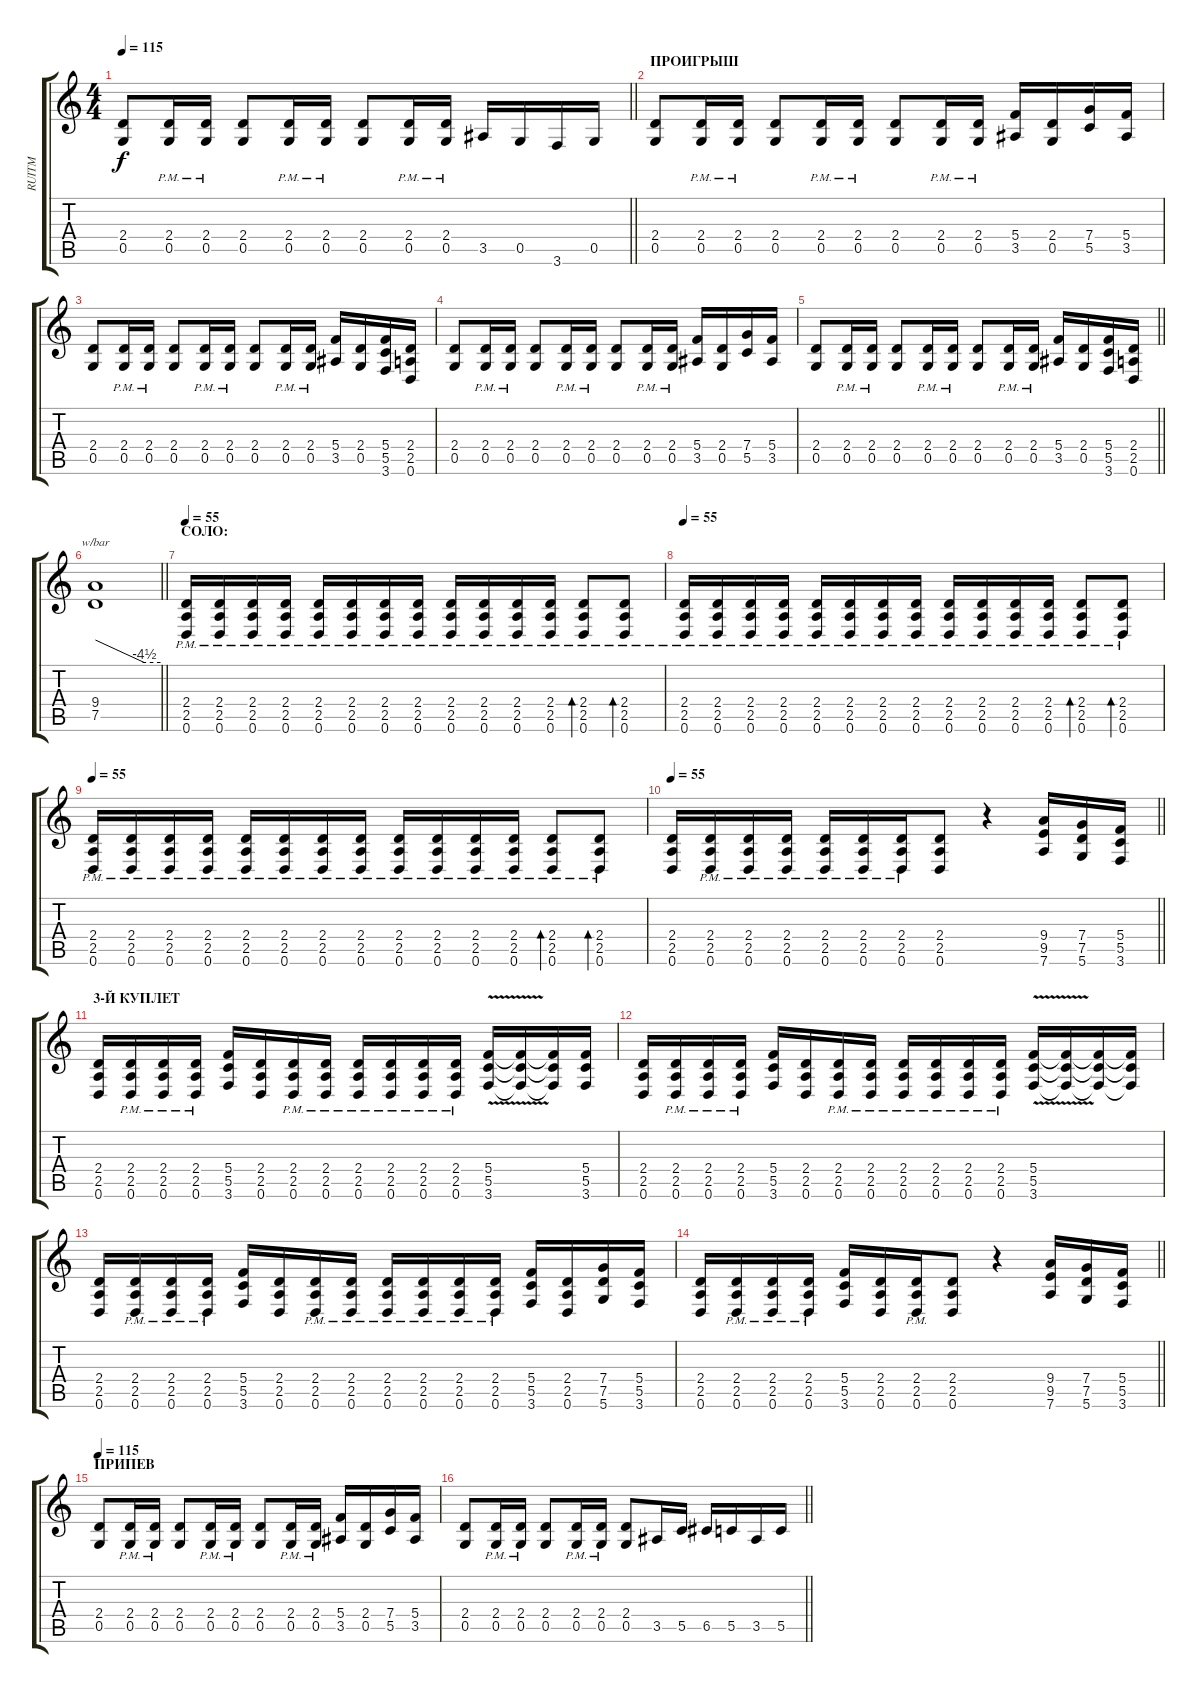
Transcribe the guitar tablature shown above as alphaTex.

\track ("RUITM" "RUITM") {instrument distortionguitar}
\staff {score tabs}
\tuning (D4 A3 F3 C3 G2 D2) {hide}
\ts (4 4)
\tempo 115
\clef g2
\barLineRight lightlight
\ks c
(2.4 0.5).8{dy f} (2.4{pm} 0.5{pm}).16 (2.4{pm} 0.5{pm}).16 (2.4 0.5).8 (2.4{pm} 0.5{pm}).16 (2.4{pm} 0.5{pm}).16 (2.4 0.5).8 (2.4{pm} 0.5{pm}).16 (2.4{pm} 0.5{pm}).16 3.5.16 0.5.16 3.6.16 0.5.16 |
\section ("" "ПРОИГРЫШ ")
(2.4 0.5).8 (2.4{pm} 0.5{pm}).16 (2.4{pm} 0.5{pm}).16 (2.4 0.5).8 (2.4{pm} 0.5{pm}).16 (2.4{pm} 0.5{pm}).16 (2.4 0.5).8 (2.4{pm} 0.5{pm}).16 (2.4{pm} 0.5{pm}).16 (5.4 3.5).16 (2.4 0.5).16 (7.4 5.5).16 (5.4 3.5).16 |
(2.4 0.5).8 (2.4{pm} 0.5{pm}).16 (2.4{pm} 0.5{pm}).16 (2.4 0.5).8 (2.4{pm} 0.5{pm}).16 (2.4{pm} 0.5{pm}).16 (2.4 0.5).8 (2.4{pm} 0.5{pm}).16 (2.4{pm} 0.5{pm}).16 (5.4 3.5).16 (2.4 0.5).16 (5.4 5.5 3.6).16 (2.4 2.5 0.6).16 |
(2.4 0.5).8 (2.4{pm} 0.5{pm}).16 (2.4{pm} 0.5{pm}).16 (2.4 0.5).8 (2.4{pm} 0.5{pm}).16 (2.4{pm} 0.5{pm}).16 (2.4 0.5).8 (2.4{pm} 0.5{pm}).16 (2.4{pm} 0.5{pm}).16 (5.4 3.5).16 (2.4 0.5).16 (7.4 5.5).16 (5.4 3.5).16 |
\barLineRight lightlight
(2.4 0.5).8 (2.4{pm} 0.5{pm}).16 (2.4{pm} 0.5{pm}).16 (2.4 0.5).8 (2.4{pm} 0.5{pm}).16 (2.4{pm} 0.5{pm}).16 (2.4 0.5).8 (2.4{pm} 0.5{pm}).16 (2.4{pm} 0.5{pm}).16 (5.4 3.5).16 (2.4 0.5).16 (5.4 5.5 3.6).16 (2.4 2.5 0.6).16 |
\section ("" "")
\barLineRight lightlight
(9.4 7.5).1{tbe (custom default 0 0 45 -18 60 -18)} |
\section ("" "СОЛО:")
\tempo 55
(2.4{pm} 2.5{pm} 0.6{pm}).16 (2.4{pm} 2.5{pm} 0.6{pm}).16 (2.4{pm} 2.5{pm} 0.6{pm}).16 (2.4{pm} 2.5{pm} 0.6{pm}).16 (2.4{pm} 2.5{pm} 0.6{pm}).16 (2.4{pm} 2.5{pm} 0.6{pm}).16 (2.4{pm} 2.5{pm} 0.6{pm}).16 (2.4{pm} 2.5{pm} 0.6{pm}).16 (2.4{pm} 2.5{pm} 0.6{pm}).16 (2.4{pm} 2.5{pm} 0.6{pm}).16 (2.4{pm} 2.5{pm} 0.6{pm}).16 (2.4{pm} 2.5{pm} 0.6{pm}).16 (2.4{pm} 2.5{pm} 0.6{pm}).8{bd 60} (2.4{pm} 2.5{pm} 0.6{pm}).8{bd 60} |
\tempo 55
(2.4{pm} 2.5{pm} 0.6{pm}).16 (2.4{pm} 2.5{pm} 0.6{pm}).16 (2.4{pm} 2.5{pm} 0.6{pm}).16 (2.4{pm} 2.5{pm} 0.6{pm}).16 (2.4{pm} 2.5{pm} 0.6{pm}).16 (2.4{pm} 2.5{pm} 0.6{pm}).16 (2.4{pm} 2.5{pm} 0.6{pm}).16 (2.4{pm} 2.5{pm} 0.6{pm}).16 (2.4{pm} 2.5{pm} 0.6{pm}).16 (2.4{pm} 2.5{pm} 0.6{pm}).16 (2.4{pm} 2.5{pm} 0.6{pm}).16 (2.4{pm} 2.5{pm} 0.6{pm}).16 (2.4{pm} 2.5{pm} 0.6{pm}).8{bd 60} (2.4{pm} 2.5{pm} 0.6{pm}).8{bd 60} |
\tempo 55
(2.4{pm} 2.5{pm} 0.6{pm}).16 (2.4{pm} 2.5{pm} 0.6{pm}).16 (2.4{pm} 2.5{pm} 0.6{pm}).16 (2.4{pm} 2.5{pm} 0.6{pm}).16 (2.4{pm} 2.5{pm} 0.6{pm}).16 (2.4{pm} 2.5{pm} 0.6{pm}).16 (2.4{pm} 2.5{pm} 0.6{pm}).16 (2.4{pm} 2.5{pm} 0.6{pm}).16 (2.4{pm} 2.5{pm} 0.6{pm}).16 (2.4{pm} 2.5{pm} 0.6{pm}).16 (2.4{pm} 2.5{pm} 0.6{pm}).16 (2.4{pm} 2.5{pm} 0.6{pm}).16 (2.4{pm} 2.5{pm} 0.6{pm}).8{bd 60} (2.4{pm} 2.5{pm} 0.6{pm}).8{bd 60} |
\tempo 55
\barLineRight lightlight
(2.4 2.5 0.6).16 (2.4{pm} 2.5{pm} 0.6{pm}).16 (2.4{pm} 2.5{pm} 0.6{pm}).16 (2.4{pm} 2.5{pm} 0.6{pm}).16 (2.4{pm} 2.5{pm} 0.6{pm}).16 (2.4{pm} 2.5{pm} 0.6{pm}).16 (2.4{pm} 2.5{pm} 0.6{pm}).16 (2.4 2.5 0.6).8 r.4 (9.4 9.5 7.6).16{instrument overdrivenguitar} (7.4 7.5 5.6).16 (5.4 5.5 3.6).16 |
\section ("" "3-Й КУПЛЕТ")
(2.4 2.5 0.6).16 (2.4{pm} 2.5{pm} 0.6{pm}).16 (2.4{pm} 2.5{pm} 0.6{pm}).16 (2.4{pm} 2.5{pm} 0.6{pm}).16 (5.4 5.5 3.6).16 (2.4 2.5 0.6).16 (2.4{pm} 2.5{pm} 0.6{pm}).16 (2.4{pm} 2.5{pm} 0.6{pm}).16 (2.4{pm} 2.5{pm} 0.6{pm}).16 (2.4{pm} 2.5{pm} 0.6{pm}).16 (2.4{pm} 2.5{pm} 0.6{pm}).16 (2.4{pm} 2.5{pm} 0.6{pm}).16 (5.4{v} 5.5{v} 3.6{v}).16 (5.4{t} 5.5{t} 3.6{t}).16 (5.4{t} 5.5{t} 3.6{t}).16 (5.4 5.5 3.6).16 |
(2.4 2.5 0.6).16 (2.4{pm} 2.5{pm} 0.6{pm}).16 (2.4{pm} 2.5{pm} 0.6{pm}).16 (2.4{pm} 2.5{pm} 0.6{pm}).16 (5.4 5.5 3.6).16 (2.4 2.5 0.6).16 (2.4{pm} 2.5{pm} 0.6{pm}).16 (2.4{pm} 2.5{pm} 0.6{pm}).16 (2.4{pm} 2.5{pm} 0.6{pm}).16 (2.4{pm} 2.5{pm} 0.6{pm}).16 (2.4{pm} 2.5{pm} 0.6{pm}).16 (2.4{pm} 2.5{pm} 0.6{pm}).16 (5.4{v} 5.5{v} 3.6{v}).16 (5.4{t} 5.5{t} 3.6{t}).16 (5.4{t} 5.5{t} 3.6{t}).16 (5.4{t} 5.5{t} 3.6{t}).16 |
(2.4 2.5 0.6).16 (2.4{pm} 2.5{pm} 0.6{pm}).16 (2.4{pm} 2.5{pm} 0.6{pm}).16 (2.4{pm} 2.5{pm} 0.6{pm}).16 (5.4 5.5 3.6).16 (2.4 2.5 0.6).16 (2.4{pm} 2.5{pm} 0.6{pm}).16 (2.4{pm} 2.5{pm} 0.6{pm}).16 (2.4{pm} 2.5{pm} 0.6{pm}).16 (2.4{pm} 2.5{pm} 0.6{pm}).16 (2.4{pm} 2.5{pm} 0.6{pm}).16 (2.4{pm} 2.5{pm} 0.6{pm}).16 (5.4 5.5 3.6).16 (2.4 2.5 0.6).16 (7.4 7.5 5.6).16 (5.4 5.5 3.6).16 |
\barLineRight lightlight
(2.4 2.5 0.6).16 (2.4{pm} 2.5{pm} 0.6{pm}).16 (2.4{pm} 2.5{pm} 0.6{pm}).16 (2.4{pm} 2.5{pm} 0.6{pm}).16 (5.4 5.5 3.6).16 (2.4 2.5 0.6).16 (2.4{pm} 2.5{pm} 0.6{pm}).16 (2.4 2.5 0.6).8 r.4 (9.4 9.5 7.6).16 (7.4 7.5 5.6).16 (5.4 5.5 3.6).16 |
\section ("" "ПРИПЕВ")
\tempo 115
(2.4 0.5).8 (2.4{pm} 0.5{pm}).16 (2.4{pm} 0.5{pm}).16 (2.4 0.5).8 (2.4{pm} 0.5{pm}).16 (2.4{pm} 0.5{pm}).16 (2.4 0.5).8 (2.4{pm} 0.5{pm}).16 (2.4{pm} 0.5{pm}).16 (5.4 3.5).16 (2.4 0.5).16 (7.4 5.5).16 (5.4 3.5).16 |
\barLineRight lightlight
(2.4 0.5).8 (2.4{pm} 0.5{pm}).16 (2.4{pm} 0.5{pm}).16 (2.4 0.5).8 (2.4{pm} 0.5{pm}).16 (2.4{pm} 0.5{pm}).16 (2.4 0.5).8 3.5.16 5.5.16 6.5.16 5.5.16 3.5.16 5.5.16
